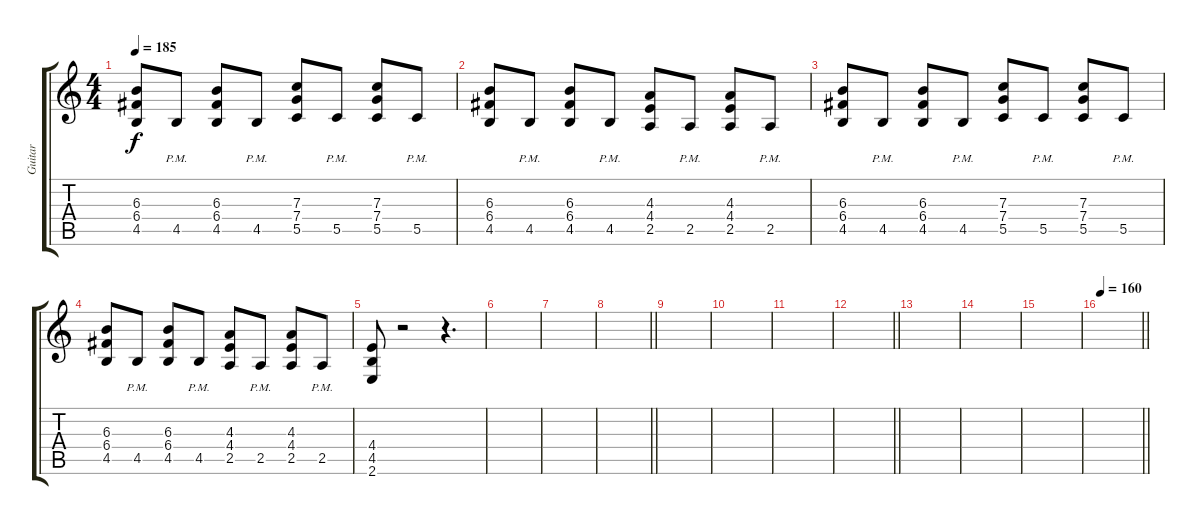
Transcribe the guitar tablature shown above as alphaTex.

\track ("Guitar" "Guitar") {instrument overdrivenguitar}
\staff {score tabs}
\tuning (D4 A3 F3 C3 G2 D2) {hide}
\ts (4 4)
\tempo 185
\clef g2
\ks c
(6.3 6.4 4.5).8{dy f} 4.5{pm}.8 (6.3 6.4 4.5).8 4.5{pm}.8 (7.3 7.4 5.5).8 5.5{pm}.8 (7.3 7.4 5.5).8 5.5{pm}.8 |
(6.3 6.4 4.5).8 4.5{pm}.8 (6.3 6.4 4.5).8 4.5{pm}.8 (4.3 4.4 2.5).8 2.5{pm}.8 (4.3 4.4 2.5).8 2.5{pm}.8 |
(6.3 6.4 4.5).8 4.5{pm}.8 (6.3 6.4 4.5).8 4.5{pm}.8 (7.3 7.4 5.5).8 5.5{pm}.8 (7.3 7.4 5.5).8 5.5{pm}.8 |
(6.3 6.4 4.5).8 4.5{pm}.8 (6.3 6.4 4.5).8 4.5{pm}.8 (4.3 4.4 2.5).8 2.5{pm}.8 (4.3 4.4 2.5).8 2.5{pm}.8 |
(4.4 4.5 2.6).8 r.2 r.4{d} |
|
|
\barLineRight lightlight
|
|
|
|
\barLineRight lightlight
|
|
|
|
\tempo 160
\barLineRight lightlight
